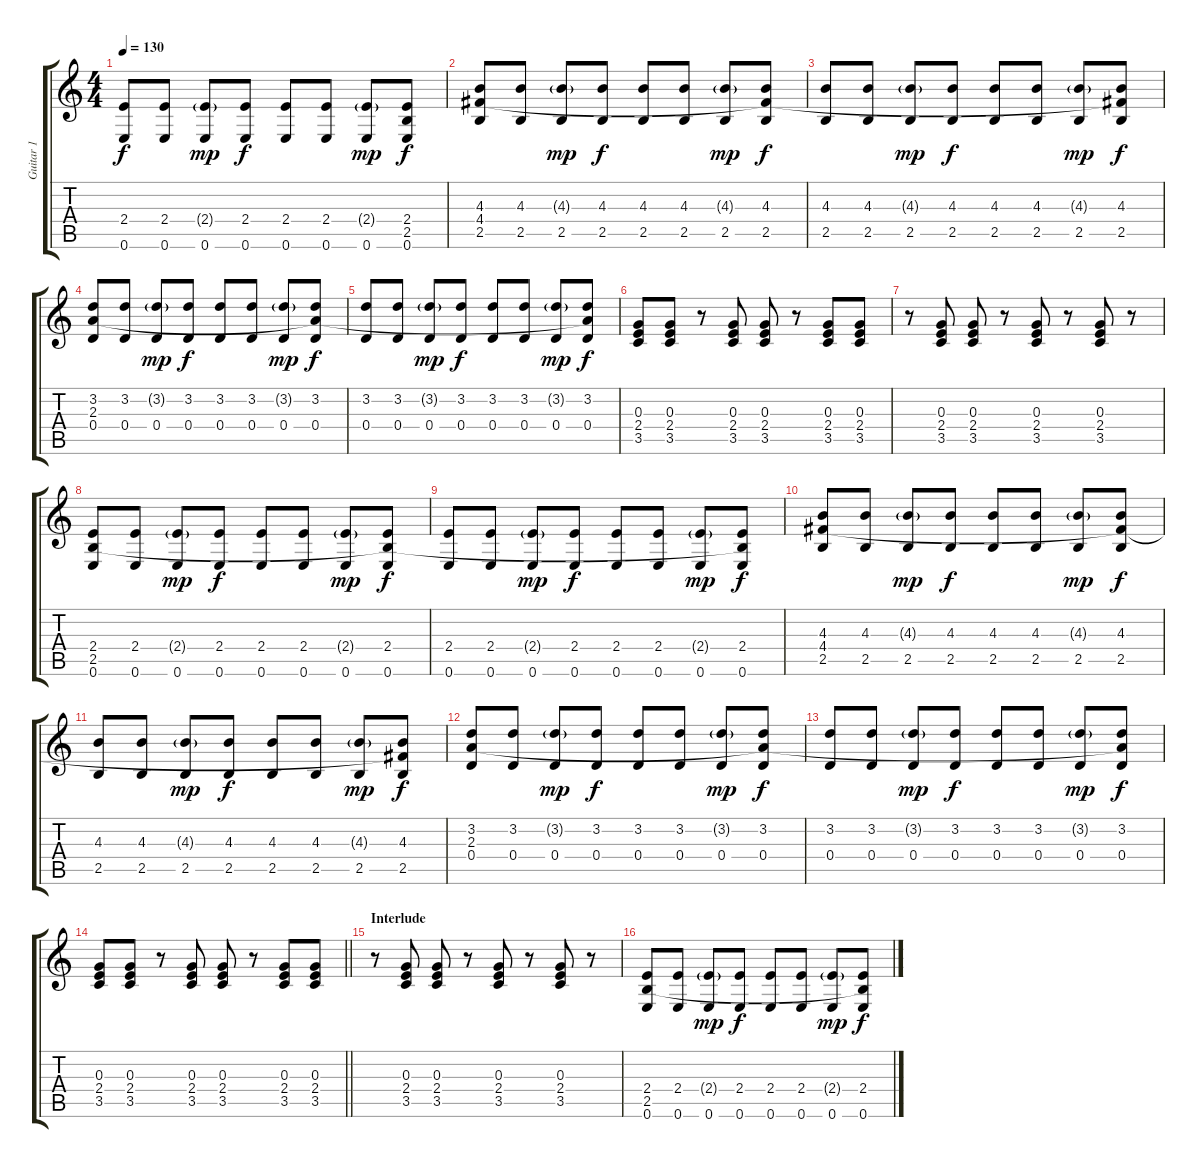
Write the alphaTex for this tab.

\track ("Guitar 1" "Guitar 1") {instrument distortionguitar}
\staff {score tabs}
\tuning (E4 B3 G3 D3 A2 E2) {hide}
\ts (4 4)
\tempo 130
\clef g2
\ks c
(2.4 0.6).8{dy f} (2.4 0.6).8 (2.4{g} 0.6).8{dy mp} (2.4 0.6).8{dy f} (2.4 0.6).8 (2.4 0.6).8 (2.4{g} 0.6).8{dy mp} (2.4 2.5{t} 0.6).8{dy f} |
(4.3 4.4 2.5).8 (4.3 2.5).8 (4.3{g} 2.5).8{dy mp} (4.3 2.5).8{dy f} (4.3 2.5).8 (4.3 2.5).8 (4.3{g} 2.5).8{dy mp} (4.3 4.4{t} 2.5).8{dy f} |
(4.3 2.5).8 (4.3 2.5).8 (4.3{g} 2.5).8{dy mp} (4.3 2.5).8{dy f} (4.3 2.5).8 (4.3 2.5).8 (4.3{g} 2.5).8{dy mp} (4.3 4.4{t} 2.5).8{dy f} |
(3.2 2.3 0.4).8 (3.2 0.4).8 (3.2{g} 0.4).8{dy mp} (3.2 0.4).8{dy f} (3.2 0.4).8 (3.2 0.4).8 (3.2{g} 0.4).8{dy mp} (3.2 2.3{t} 0.4).8{dy f} |
(3.2 0.4).8 (3.2 0.4).8 (3.2{g} 0.4).8{dy mp} (3.2 0.4).8{dy f} (3.2 0.4).8 (3.2 0.4).8 (3.2{g} 0.4).8{dy mp} (3.2 2.3{t} 0.4).8{dy f} |
(0.3 2.4 3.5).8 (0.3 2.4 3.5).8 r.8 (0.3 2.4 3.5).8 (0.3 2.4 3.5).8 r.8 (0.3 2.4 3.5).8 (0.3 2.4 3.5).8 |
r.8 (0.3 2.4 3.5).8 (0.3 2.4 3.5).8 r.8 (0.3 2.4 3.5).8 r.8 (0.3 2.4 3.5).8 r.8 |
(2.4 2.5 0.6).8 (2.4 0.6).8 (2.4{g} 0.6).8{dy mp} (2.4 0.6).8{dy f} (2.4 0.6).8 (2.4 0.6).8 (2.4{g} 0.6).8{dy mp} (2.4 2.5{t} 0.6).8{dy f} |
(2.4 0.6).8 (2.4 0.6).8 (2.4{g} 0.6).8{dy mp} (2.4 0.6).8{dy f} (2.4 0.6).8 (2.4 0.6).8 (2.4{g} 0.6).8{dy mp} (2.4 2.5{t} 0.6).8{dy f} |
(4.3 4.4 2.5).8 (4.3 2.5).8 (4.3{g} 2.5).8{dy mp} (4.3 2.5).8{dy f} (4.3 2.5).8 (4.3 2.5).8 (4.3{g} 2.5).8{dy mp} (4.3 4.4{t} 2.5).8{dy f} |
(4.3 2.5).8 (4.3 2.5).8 (4.3{g} 2.5).8{dy mp} (4.3 2.5).8{dy f} (4.3 2.5).8 (4.3 2.5).8 (4.3{g} 2.5).8{dy mp} (4.3 4.4{t} 2.5).8{dy f} |
(3.2 2.3 0.4).8 (3.2 0.4).8 (3.2{g} 0.4).8{dy mp} (3.2 0.4).8{dy f} (3.2 0.4).8 (3.2 0.4).8 (3.2{g} 0.4).8{dy mp} (3.2 2.3{t} 0.4).8{dy f} |
(3.2 0.4).8 (3.2 0.4).8 (3.2{g} 0.4).8{dy mp} (3.2 0.4).8{dy f} (3.2 0.4).8 (3.2 0.4).8 (3.2{g} 0.4).8{dy mp} (3.2 2.3{t} 0.4).8{dy f} |
\barLineRight lightlight
(0.3 2.4 3.5).8 (0.3 2.4 3.5).8 r.8 (0.3 2.4 3.5).8 (0.3 2.4 3.5).8 r.8 (0.3 2.4 3.5).8 (0.3 2.4 3.5).8 |
\section ("" "Interlude")
r.8 (0.3 2.4 3.5).8 (0.3 2.4 3.5).8 r.8 (0.3 2.4 3.5).8 r.8 (0.3 2.4 3.5).8 r.8 |
(2.4 2.5 0.6).8 (2.4 0.6).8 (2.4{g} 0.6).8{dy mp} (2.4 0.6).8{dy f} (2.4 0.6).8 (2.4 0.6).8 (2.4{g} 0.6).8{dy mp} (2.4 2.5{t} 0.6).8{dy f}
